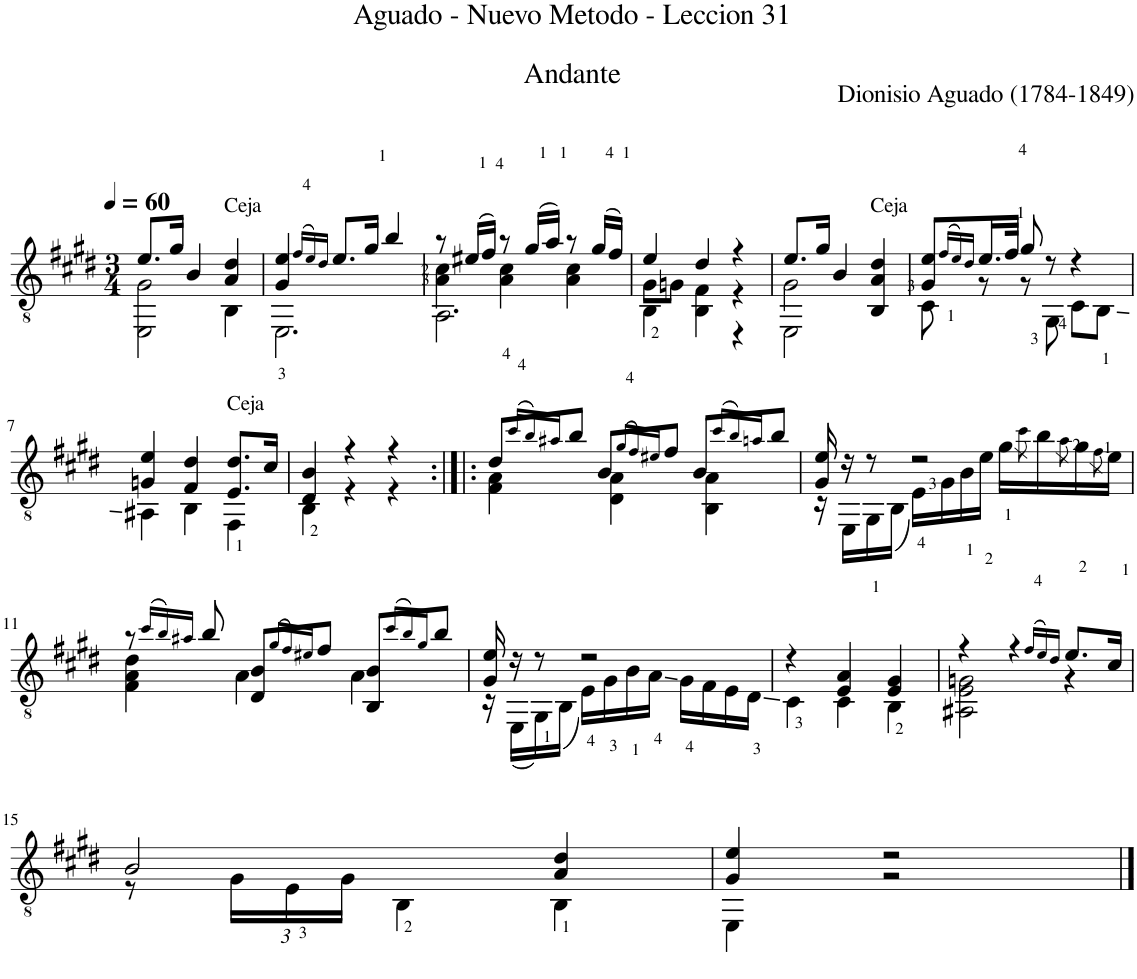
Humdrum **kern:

**kern
*part1
*staff1
*I"Guitar
*I'Guit.
*clefGv2
*k[f#c#g#d#]
*M3/4
*MM60
=1
*^
8.e/L	2EE\ 2G#\
16g#/Jk	.
4B/	.
!LO:TX:a:t=Ceja	!
4A/ 4d#/	4BB\
=2	=2
4G#/ 4e/	2.EE\
(16qf#/LL	.
16qe/)	.
16qd#/JJ	.
8.e/L	.
16g#/Jk	.
4b/	.
=3	=3
*	*^
8r	4A\ 4c#\	2.AA\
(16e#X/LL	.	.
16f#/JJ)	.	.
8r	4A\ 4c#\	.
(16g#/LL	.	.
16a/JJ)	.	.
8r	4A\ 4c#\	.
(16g#/LL	.	.
16f#/JJ)	.	.
=4	=4	=4
4e/	8G#\L	4BB\
.	8Gn\J	.
4d#/	4F#\	4BB\
4r	4r	4r
=5	=5	=5
8.e/L	2G#\	2EE\
16g#/Jk	.	.
4B/	.	.
!LO:TX:a:t=Ceja	!	!
4A/ 4d#/	4ryy	4BB/
*	*v	*v
=6	=6
8G#/ 8e/L	8C#\
(16qf#/LL	.
16qe/)	.
16qd#/JJ	.
16.e/L	8r
32f#/JJk	.
8g#/	8r
8r	8GG#\
4r	8C#\L
.	8BB<\J
!!LO:LB:g=z	!!
=7	=7
4Gn/ 4e/	4AA#X\
4F#/ 4d#/	4BB\
!LO:TX:a:t=Ceja	!
8.E/ 8.d#/L	4FF#\
16c#/Jk	.
=8	=8
4D#/ 4B/	4BB\
4r	4r
4r	4r
=9:|!|:	=9:|!|:
8d#/L	4F#\ 4A\
(16qcc#/LL	.
16qb/)	.
16qa#X/JJ	.
8b/J	.
8B/L	4D#\ 4A\
(16qg#/LL	.
16qf#/)	.
16qe#X/JJ	.
8f#/J	.
8B/L	4BB\ 4A\
(16qcc#/LL	.
16qb/)	.
16qan/JJ	.
8b/J	.
=10	=10
16G#/ 16e/	16r
16r	16EE\LL
8r	16GG#<\
.	(16BB\JJ
2r	16E<\LL)
.	16G#\
.	16B<\
.	16e<\JJ
.	16g#<\LL
.	8qcc#\
.	16b\
.	8qa\
.	16g#\
.	8qf#\
.	16e\JJ
!!LO:LB:g=z	!!
=11	=11
8r	4F#\ 4A\ 4d#\
(16qcc#/LL	.
16qb/)	.
16qa#X/JJ	.
8b/	.
8D#/ 8B/L	4A\
(16qg#/LL	.
16qf#/)	.
16qe#X/JJ	.
8f#/J	.
8BB/ 8B/L	4A\
(16qcc#/LL	.
16qb/)	.
16qg#/JJ	.
8b/J	.
=12	=12
16G#/ 16e/	16r
16r	(16EE\LL
8r	16GG#\)
.	(16BB\JJ
2r	16E<\LL)
.	16G#<\
.	16B<\
.	16A<\JJ
.	16G#<\LL
.	16F#\
.	16E\
.	16D#<\JJ
=13	=13
4r	4C#\
4E/ 4A/	4C#\
4E/ 4G#/	4BB\
=14	=14
4r	2AA#X\ 2E\ 2Gn\
4r	.
(16qf#/LL	.
16qe/)	.
16qd#/JJ	.
8.e/L	4r
16c#/Jk	.
!!LO:LB:g=z	!!
=15	=15
2B/	8r
*	*Xbrackettup
.	24G#\LL
.	24E\
.	24G#\JJ
.	4BB\
4A/ 4d#/	4BB\
=16	=16
4G#/ 4e/	4EE\
2r	2r
*v	*v
==
*-
